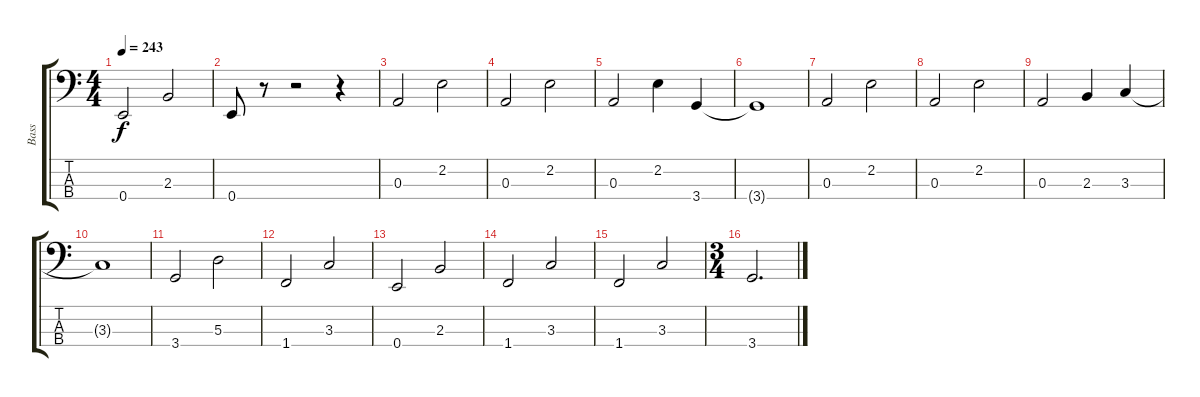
\track ("Bass" "Bass") {instrument electricbassfinger}
\staff {score tabs}
\tuning (G2 D2 A1 E1) {hide}
\ts (4 4)
\tempo 243
\clef f4
\ks c
0.4.2{dy f} 2.3.2 |
0.4.8 r.8 r.2 r.4 |
0.3.2 2.2.2 |
0.3.2 2.2.2 |
0.3.2 2.2.4 3.4.4 |
3.4{t}.1 |
0.3.2 2.2.2 |
0.3.2 2.2.2 |
0.3.2 2.3.4 3.3.4 |
3.3{t}.1 |
3.4.2 5.3.2 |
1.4.2 3.3.2 |
0.4.2 2.3.2 |
1.4.2 3.3.2 |
1.4.2 3.3.2 |
\ts (3 4)
3.4.2{d}
